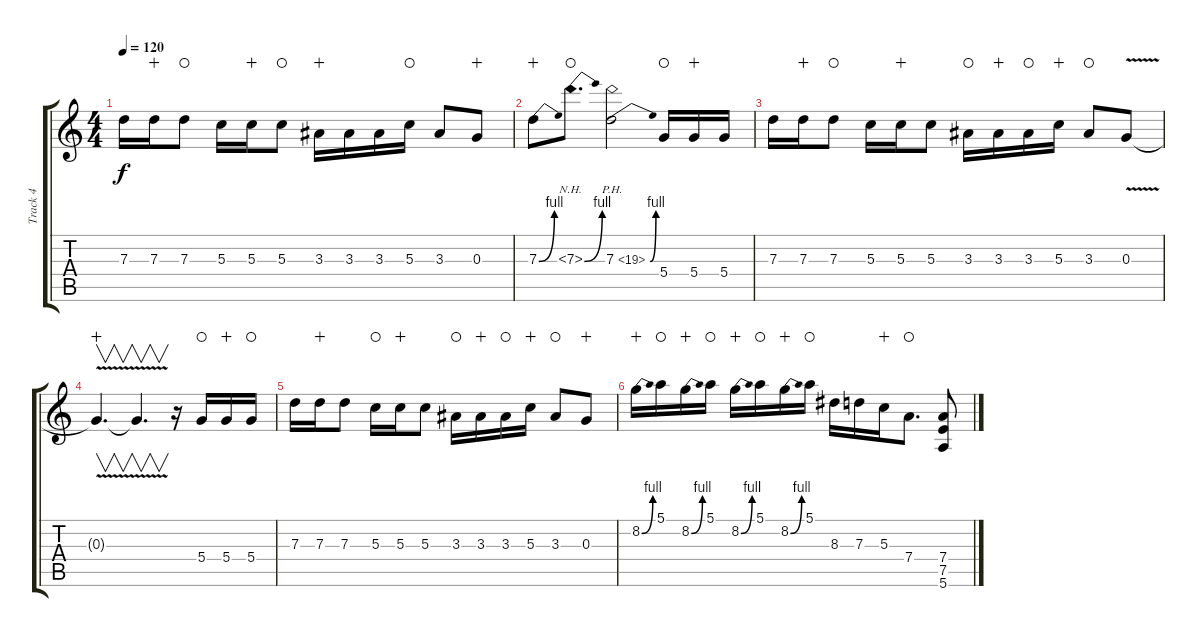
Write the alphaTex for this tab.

\track ("Track 4" "Track 4") {instrument acousticguitarsteel}
\staff {score tabs}
\tuning (E4 B3 G3 D3 A2 E2) {hide}
\ts (4 4)
\tempo 120
\clef g2
\ks c
7.3.16{dy f} 7.3.16{wahc} 7.3.8{waho} 5.3.16 5.3.16{wahc} 5.3.8{waho} 3.3.16{wahc} 3.3.16 3.3.16 5.3.16{waho} 3.3.8 0.3.8{wahc} |
7.3{be (bend 0 0 60 4)}.8{wahc} 7.3{be (bend 0 0 60 4) nh}.8{d waho} 7.3{be (bend 0 0 60 4) ph 12}.2 5.4.16{waho} 5.4.16{wahc} 5.4.16 |
7.3.16 7.3.16{wahc} 7.3.8{waho} 5.3.16 5.3.16{wahc} 5.3.8 3.3.16{waho} 3.3.16{wahc} 3.3.16{waho} 5.3.16{wahc} 3.3.8{waho} 0.3{v}.8 |
0.3{t}.4{v d wahc} 0.3{v t}.4{v d} r.16 5.4.16{waho} 5.4.16{wahc} 5.4.16{waho} |
7.3.16 7.3.16{wahc} 7.3.8 5.3.16{waho} 5.3.16{wahc} 5.3.8 3.3.16{waho} 3.3.16{wahc} 3.3.16{waho} 5.3.16{wahc} 3.3.8{waho} 0.3.8{wahc} |
8.2{be (bend 0 0 60 4)}.16{wahc} 5.1.16{waho} 8.2{be (bend 0 0 60 4)}.16{wahc} 5.1.16{waho} 8.2{be (bend 0 0 60 4)}.16{wahc} 5.1.16{waho} 8.2{be (bend 0 0 60 4)}.16{wahc} 5.1.16{waho} 8.3.16 7.3.16 5.3.16{wahc} 7.4.8{d waho} (7.4 7.5 5.6).8
